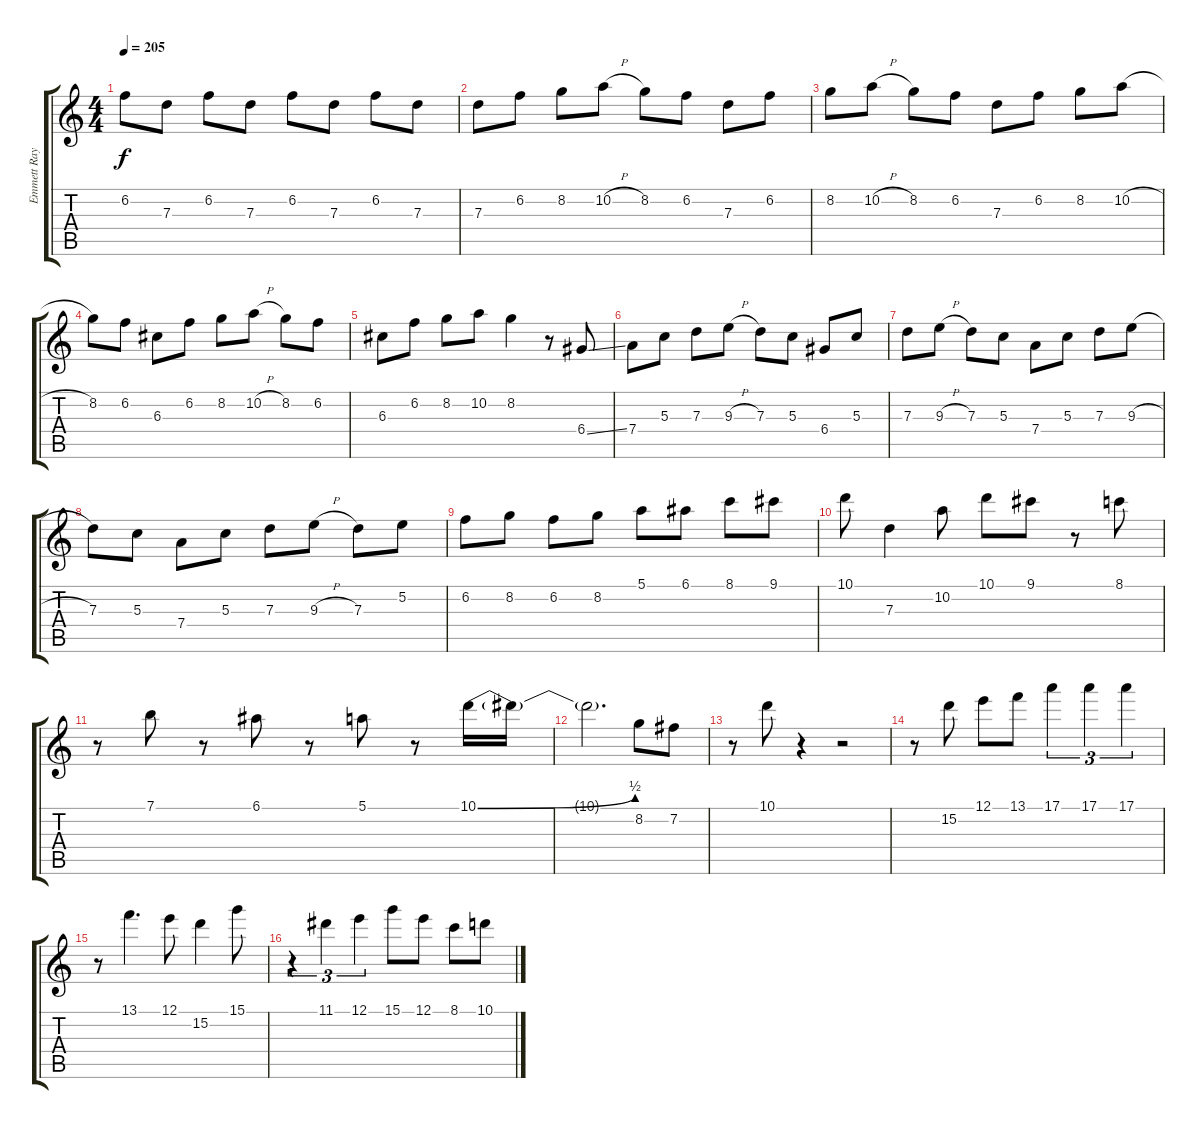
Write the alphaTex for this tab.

\track ("Emmett Ray" "Emmett Ray") {instrument acousticguitarsteel}
\staff {score tabs}
\tuning (E4 B3 G3 D3 A2 E2) {hide}
\ts (4 4)
\tempo 205
\clef g2
\ks c
6.2.8{dy f} 7.3.8 6.2.8 7.3.8 6.2.8 7.3.8 6.2.8 7.3.8 |
7.3.8 6.2.8 8.2.8 10.2{h}.8 8.2.8 6.2.8 7.3.8 6.2.8 |
8.2.8 10.2{h}.8 8.2.8 6.2.8 7.3.8 6.2.8 8.2.8 10.2{h}.8 |
8.2.8 6.2.8 6.3.8 6.2.8 8.2.8 10.2{h}.8 8.2.8 6.2.8 |
6.3.8 6.2.8 8.2.8 10.2.8 8.2.4 r.8 6.4{ss}.8 |
7.4.8 5.3.8 7.3.8 9.3{h}.8 7.3.8 5.3.8 6.4.8 5.3.8 |
7.3.8 9.3{h}.8 7.3.8 5.3.8 7.4.8 5.3.8 7.3.8 9.3{h}.8 |
7.3.8 5.3.8 7.4.8 5.3.8 7.3.8 9.3{h}.8 7.3.8 5.2.8 |
6.2.8 8.2.8 6.2.8 8.2.8 5.1.8 6.1.8 8.1.8 9.1.8 |
10.1.8 7.3.4 10.2.8 10.1.8 9.1.8 r.8 8.1.8 |
r.8 7.1.8 r.8 6.1.8 r.8 5.1.8 r.8 10.1{be (bend 0 0 60 2)}.16 10.1{t}.16 |
10.1{t}.2{d} 8.2.8 7.2.8 |
r.8 10.1.8 r.4 r.2 |
r.8 15.2.8 12.1.8 13.1.8 17.1.4{tu (3 2)} 17.1.4{tu (3 2)} 17.1.4{tu (3 2)} |
r.8 13.1.4{d} 12.1.8 15.2.4 15.1.8 |
r.4{tu (3 2)} 11.1.4{tu (3 2)} 12.1.4{tu (3 2)} 15.1.8 12.1.8 8.1.8 10.1.8
